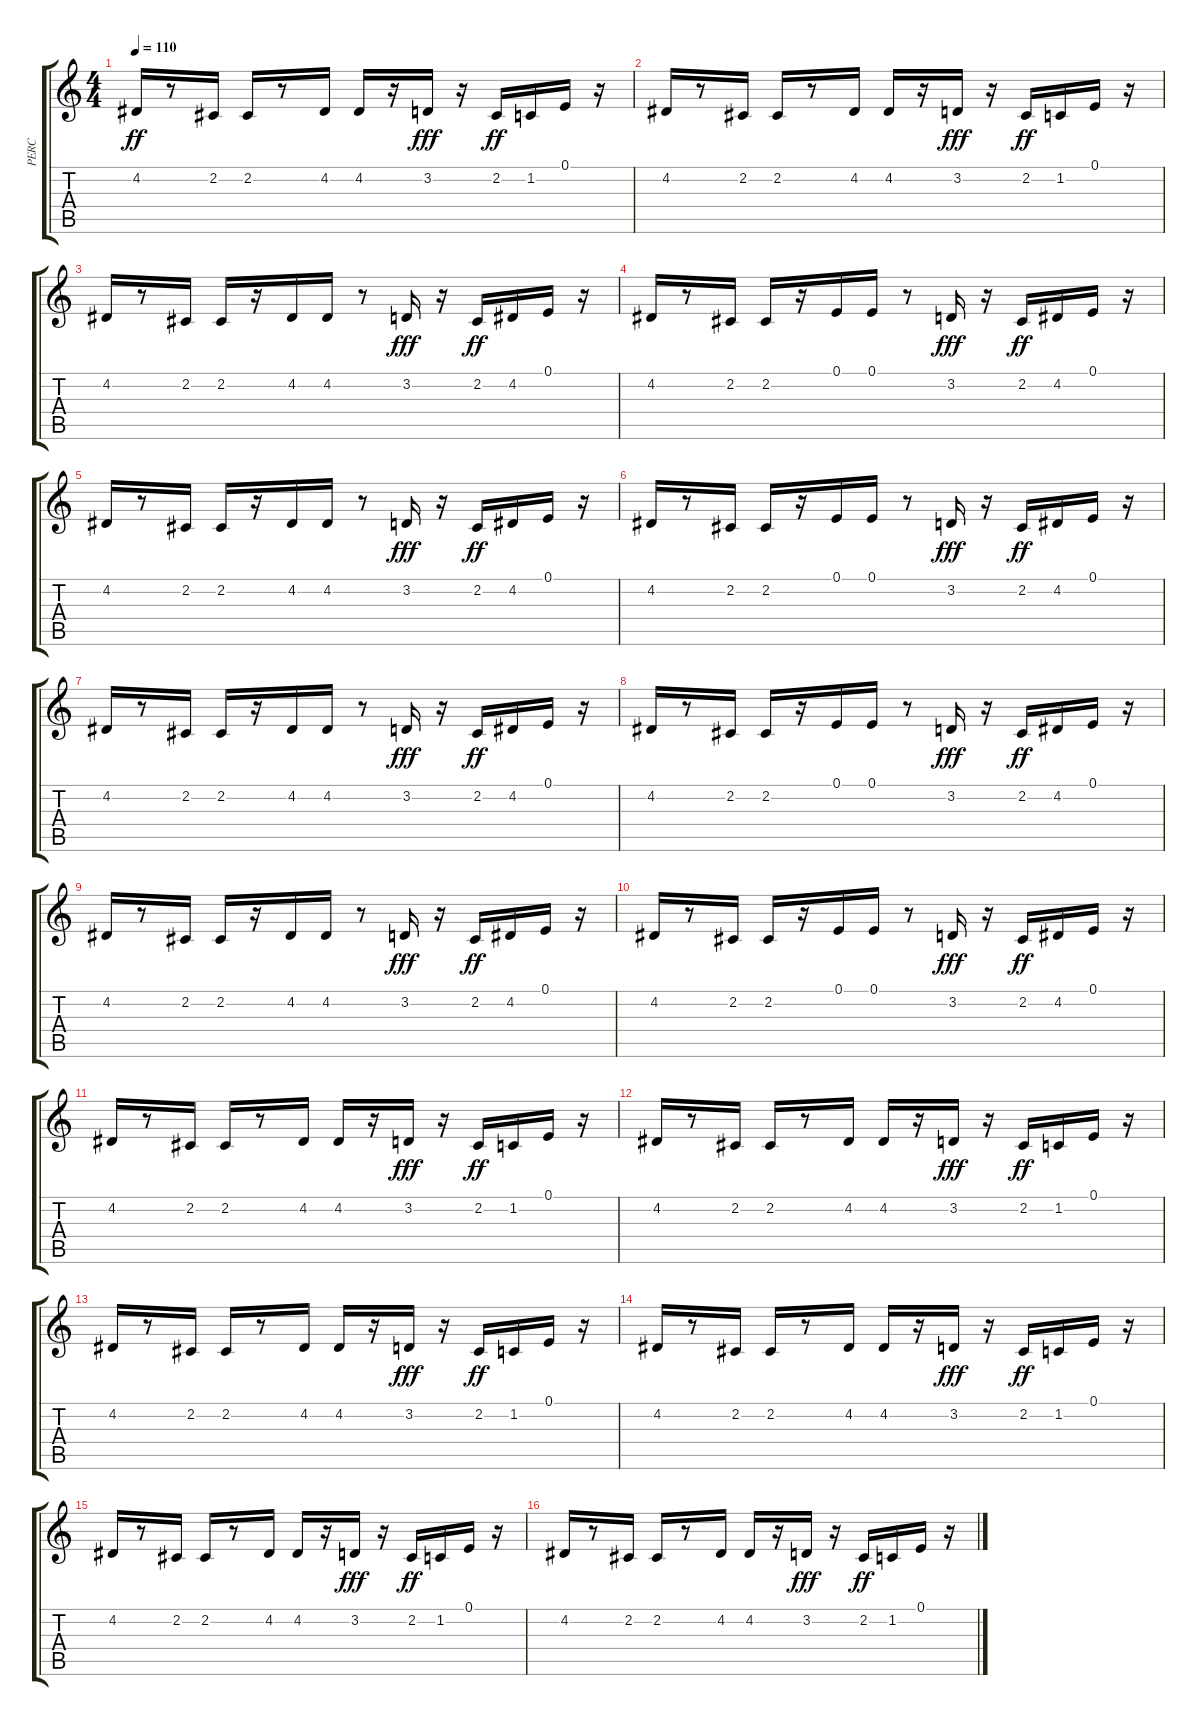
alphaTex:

\track ("PERC" "PERC") {solo instrument melodictom}
\staff {score tabs}
\tuning (E4 B3 G3 D3 A2 E2) {hide}
\ts (4 4)
\tempo 110
\clef g2
\ks c
4.2.16{dy ff} r.8 2.2.16 2.2.16 r.8 4.2.16 4.2.16 r.16 3.2.16{dy fff} r.16 2.2.16{dy ff} 1.2.16 0.1.16 r.16 |
4.2.16 r.8 2.2.16 2.2.16 r.8 4.2.16 4.2.16 r.16 3.2.16{dy fff} r.16 2.2.16{dy ff} 1.2.16 0.1.16 r.16 |
4.2.16 r.8 2.2.16 2.2.16 r.16 4.2.16 4.2.16 r.8 3.2.16{dy fff} r.16 2.2.16{dy ff} 4.2.16 0.1.16 r.16 |
4.2.16 r.8 2.2.16 2.2.16 r.16 0.1.16 0.1.16 r.8 3.2.16{dy fff} r.16 2.2.16{dy ff} 4.2.16 0.1.16 r.16 |
4.2.16 r.8 2.2.16 2.2.16 r.16 4.2.16 4.2.16 r.8 3.2.16{dy fff} r.16 2.2.16{dy ff} 4.2.16 0.1.16 r.16 |
4.2.16 r.8 2.2.16 2.2.16 r.16 0.1.16 0.1.16 r.8 3.2.16{dy fff} r.16 2.2.16{dy ff} 4.2.16 0.1.16 r.16 |
4.2.16 r.8 2.2.16 2.2.16 r.16 4.2.16 4.2.16 r.8 3.2.16{dy fff} r.16 2.2.16{dy ff} 4.2.16 0.1.16 r.16 |
4.2.16 r.8 2.2.16 2.2.16 r.16 0.1.16 0.1.16 r.8 3.2.16{dy fff} r.16 2.2.16{dy ff} 4.2.16 0.1.16 r.16 |
4.2.16 r.8 2.2.16 2.2.16 r.16 4.2.16 4.2.16 r.8 3.2.16{dy fff} r.16 2.2.16{dy ff} 4.2.16 0.1.16 r.16 |
4.2.16 r.8 2.2.16 2.2.16 r.16 0.1.16 0.1.16 r.8 3.2.16{dy fff} r.16 2.2.16{dy ff} 4.2.16 0.1.16 r.16 |
4.2.16 r.8 2.2.16 2.2.16 r.8 4.2.16 4.2.16 r.16 3.2.16{dy fff} r.16 2.2.16{dy ff} 1.2.16 0.1.16 r.16 |
4.2.16 r.8 2.2.16 2.2.16 r.8 4.2.16 4.2.16 r.16 3.2.16{dy fff} r.16 2.2.16{dy ff} 1.2.16 0.1.16 r.16 |
4.2.16 r.8 2.2.16 2.2.16 r.8 4.2.16 4.2.16 r.16 3.2.16{dy fff} r.16 2.2.16{dy ff} 1.2.16 0.1.16 r.16 |
4.2.16 r.8 2.2.16 2.2.16 r.8 4.2.16 4.2.16 r.16 3.2.16{dy fff} r.16 2.2.16{dy ff} 1.2.16 0.1.16 r.16 |
4.2.16 r.8 2.2.16 2.2.16 r.8 4.2.16 4.2.16 r.16 3.2.16{dy fff} r.16 2.2.16{dy ff} 1.2.16 0.1.16 r.16 |
4.2.16 r.8 2.2.16 2.2.16 r.8 4.2.16 4.2.16 r.16 3.2.16{dy fff} r.16 2.2.16{dy ff} 1.2.16 0.1.16 r.16
